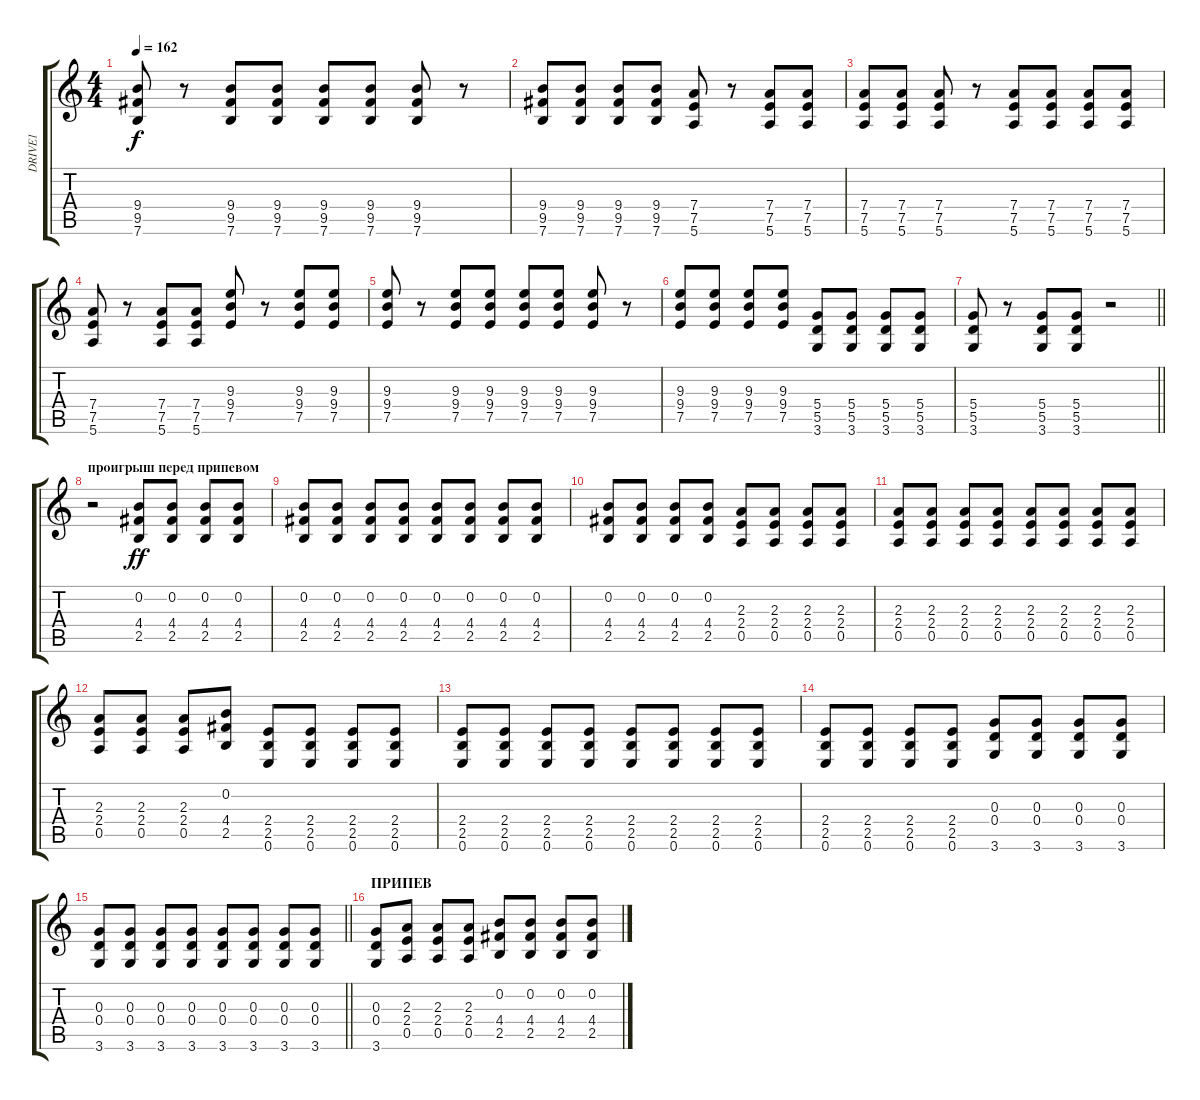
\track ("DRIVE1" "DRIVE1") {instrument distortionguitar}
\staff {score tabs}
\tuning (E4 B3 G3 D3 A2 E2) {hide}
\ts (4 4)
\tempo 162
\clef g2
\ks c
(9.4 9.5 7.6).8{dy f} r.8 (9.4 9.5 7.6).8 (9.4 9.5 7.6).8 (9.4 9.5 7.6).8 (9.4 9.5 7.6).8 (9.4 9.5 7.6).8 r.8 |
(9.4 9.5 7.6).8 (9.4 9.5 7.6).8 (9.4 9.5 7.6).8 (9.4 9.5 7.6).8 (7.4 7.5 5.6).8 r.8 (7.4 7.5 5.6).8 (7.4 7.5 5.6).8 |
(7.4 7.5 5.6).8 (7.4 7.5 5.6).8 (7.4 7.5 5.6).8 r.8 (7.4 7.5 5.6).8 (7.4 7.5 5.6).8 (7.4 7.5 5.6).8 (7.4 7.5 5.6).8 |
(7.4 7.5 5.6).8 r.8 (7.4 7.5 5.6).8 (7.4 7.5 5.6).8 (9.3 9.4 7.5).8 r.8 (9.3 9.4 7.5).8 (9.3 9.4 7.5).8 |
(9.3 9.4 7.5).8 r.8 (9.3 9.4 7.5).8 (9.3 9.4 7.5).8 (9.3 9.4 7.5).8 (9.3 9.4 7.5).8 (9.3 9.4 7.5).8 r.8 |
(9.3 9.4 7.5).8 (9.3 9.4 7.5).8 (9.3 9.4 7.5).8 (9.3 9.4 7.5).8 (5.4 5.5 3.6).8 (5.4 5.5 3.6).8 (5.4 5.5 3.6).8 (5.4 5.5 3.6).8 |
\barLineRight lightlight
(5.4 5.5 3.6).8 r.8 (5.4 5.5 3.6).8 (5.4 5.5 3.6).8 r.2 |
\section ("" "проигрыш перед припевом")
r.2 (0.2 4.4 2.5).8{dy ff} (0.2 4.4 2.5).8 (0.2 4.4 2.5).8 (0.2 4.4 2.5).8 |
(0.2 4.4 2.5).8 (0.2 4.4 2.5).8 (0.2 4.4 2.5).8 (0.2 4.4 2.5).8 (0.2 4.4 2.5).8 (0.2 4.4 2.5).8 (0.2 4.4 2.5).8 (0.2 4.4 2.5).8 |
(0.2 4.4 2.5).8 (0.2 4.4 2.5).8 (0.2 4.4 2.5).8 (0.2 4.4 2.5).8 (2.3 2.4 0.5).8 (2.3 2.4 0.5).8 (2.3 2.4 0.5).8 (2.3 2.4 0.5).8 |
(2.3 2.4 0.5).8 (2.3 2.4 0.5).8 (2.3 2.4 0.5).8 (2.3 2.4 0.5).8 (2.3 2.4 0.5).8 (2.3 2.4 0.5).8 (2.3 2.4 0.5).8 (2.3 2.4 0.5).8 |
(2.3 2.4 0.5).8 (2.3 2.4 0.5).8 (2.3 2.4 0.5).8 (0.2 4.4 2.5).8 (2.4 2.5 0.6).8 (2.4 2.5 0.6).8 (2.4 2.5 0.6).8 (2.4 2.5 0.6).8 |
(2.4 2.5 0.6).8 (2.4 2.5 0.6).8 (2.4 2.5 0.6).8 (2.4 2.5 0.6).8 (2.4 2.5 0.6).8 (2.4 2.5 0.6).8 (2.4 2.5 0.6).8 (2.4 2.5 0.6).8 |
(2.4 2.5 0.6).8 (2.4 2.5 0.6).8 (2.4 2.5 0.6).8 (2.4 2.5 0.6).8 (0.3 0.4 3.6).8 (0.3 0.4 3.6).8 (0.3 0.4 3.6).8 (0.3 0.4 3.6).8 |
\barLineRight lightlight
(0.3 0.4 3.6).8 (0.3 0.4 3.6).8 (0.3 0.4 3.6).8 (0.3 0.4 3.6).8 (0.3 0.4 3.6).8 (0.3 0.4 3.6).8 (0.3 0.4 3.6).8 (0.3 0.4 3.6).8 |
\section ("" "ПРИПЕВ")
(0.3 0.4 3.6).8 (2.3 2.4 0.5).8 (2.3 2.4 0.5).8 (2.3 2.4 0.5).8 (0.2 4.4 2.5).8 (0.2 4.4 2.5).8 (0.2 4.4 2.5).8 (0.2 4.4 2.5).8
